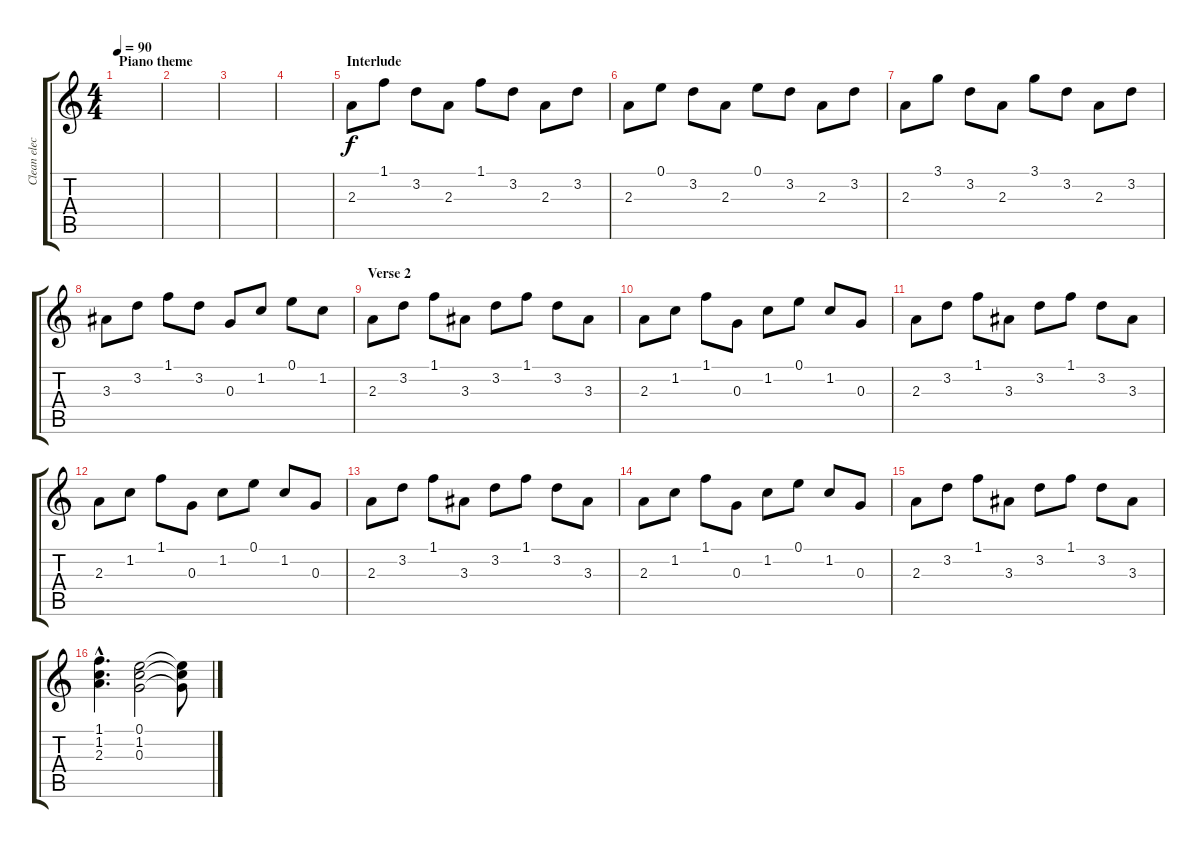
\track ("Clean electric guitar" "Clean elec") {instrument electricguitarclean}
\staff {score tabs}
\tuning (E4 B3 G3 D3 A2 E2) {hide}
\ts (4 4)
\section ("" "Piano theme")
\tempo 90
\clef g2
\ks c
|
|
|
|
\section ("" "Interlude")
2.3.8 1.1.8 3.2.8 2.3.8 1.1.8 3.2.8 2.3.8 3.2.8 |
2.3.8 0.1.8 3.2.8 2.3.8 0.1.8 3.2.8 2.3.8 3.2.8 |
2.3.8 3.1.8 3.2.8 2.3.8 3.1.8 3.2.8 2.3.8 3.2.8 |
3.3.8 3.2.8 1.1.8 3.2.8 0.3.8 1.2.8 0.1.8 1.2.8 |
\section ("" "Verse 2")
2.3.8 3.2.8 1.1.8 3.3.8 3.2.8 1.1.8 3.2.8 3.3.8 |
2.3.8 1.2.8 1.1.8 0.3.8 1.2.8 0.1.8 1.2.8 0.3.8 |
2.3.8 3.2.8 1.1.8 3.3.8 3.2.8 1.1.8 3.2.8 3.3.8 |
2.3.8 1.2.8 1.1.8 0.3.8 1.2.8 0.1.8 1.2.8 0.3.8 |
2.3.8 3.2.8 1.1.8 3.3.8 3.2.8 1.1.8 3.2.8 3.3.8 |
2.3.8 1.2.8 1.1.8 0.3.8 1.2.8 0.1.8 1.2.8 0.3.8 |
2.3.8 3.2.8 1.1.8 3.3.8 3.2.8 1.1.8 3.2.8 3.3.8 |
(1.1{hac} 1.2{hac} 2.3{hac}).4{d} (0.1 1.2 0.3).2 (0.1{t} 1.2{t} 0.3{t}).8
